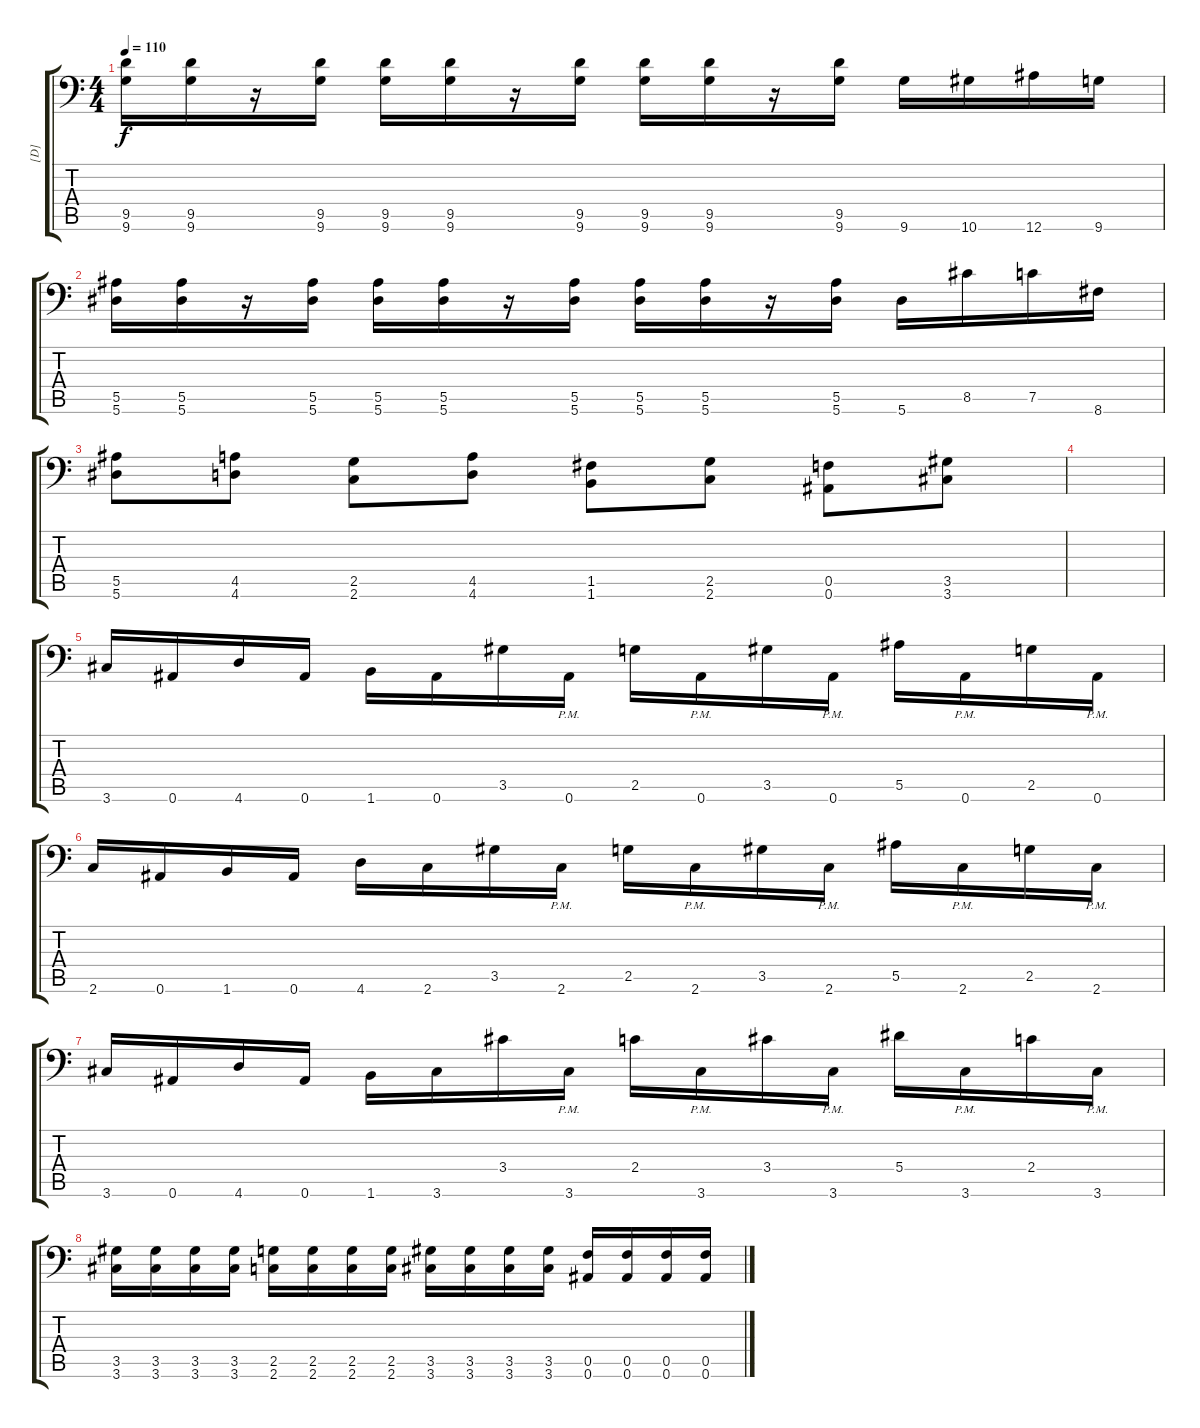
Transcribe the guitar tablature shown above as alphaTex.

\track ("[D]" "[D]") {instrument distortionguitar}
\staff {score tabs}
\tuning (C4 G3 Eb3 Bb2 F2 Bb1) {hide}
\ts (4 4)
\tempo 110
\clef f4
\ks c
(9.5 9.6).16{dy f} (9.5 9.6).16 r.16 (9.5 9.6).16 (9.5 9.6).16 (9.5 9.6).16 r.16 (9.5 9.6).16 (9.5 9.6).16 (9.5 9.6).16 r.16 (9.5 9.6).16 9.6.16 10.6.16 12.6.16 9.6.16 |
(5.5 5.6).16 (5.5 5.6).16 r.16 (5.5 5.6).16 (5.5 5.6).16 (5.5 5.6).16 r.16 (5.5 5.6).16 (5.5 5.6).16 (5.5 5.6).16 r.16 (5.5 5.6).16 5.6.16 8.5.16 7.5.16 8.6.16 |
(5.5 5.6).8 (4.5 4.6).8 (2.5 2.6).8 (4.5 4.6).8 (1.5 1.6).8 (2.5 2.6).8 (0.5 0.6).8 (3.5 3.6).8 |
|
3.6.16 0.6.16 4.6.16 0.6.16 1.6.16 0.6.16 3.5.16 0.6{pm}.16 2.5.16 0.6{pm}.16 3.5.16 0.6{pm}.16 5.5.16 0.6{pm}.16 2.5.16 0.6{pm}.16 |
2.6.16 0.6.16 1.6.16 0.6.16 4.6.16 2.6.16 3.5.16 2.6{pm}.16 2.5.16 2.6{pm}.16 3.5.16 2.6{pm}.16 5.5.16 2.6{pm}.16 2.5.16 2.6{pm}.16 |
3.6.16 0.6.16 4.6.16 0.6.16 1.6.16 3.6.16 3.4.16 3.6{pm}.16 2.4.16 3.6{pm}.16 3.4.16 3.6{pm}.16 5.4.16 3.6{pm}.16 2.4.16 3.6{pm}.16 |
(3.5 3.6).16 (3.5 3.6).16 (3.5 3.6).16 (3.5 3.6).16 (2.5 2.6).16 (2.5 2.6).16 (2.5 2.6).16 (2.5 2.6).16 (3.5 3.6).16 (3.5 3.6).16 (3.5 3.6).16 (3.5 3.6).16 (0.5 0.6).16 (0.5 0.6).16 (0.5 0.6).16 (0.5 0.6).16
